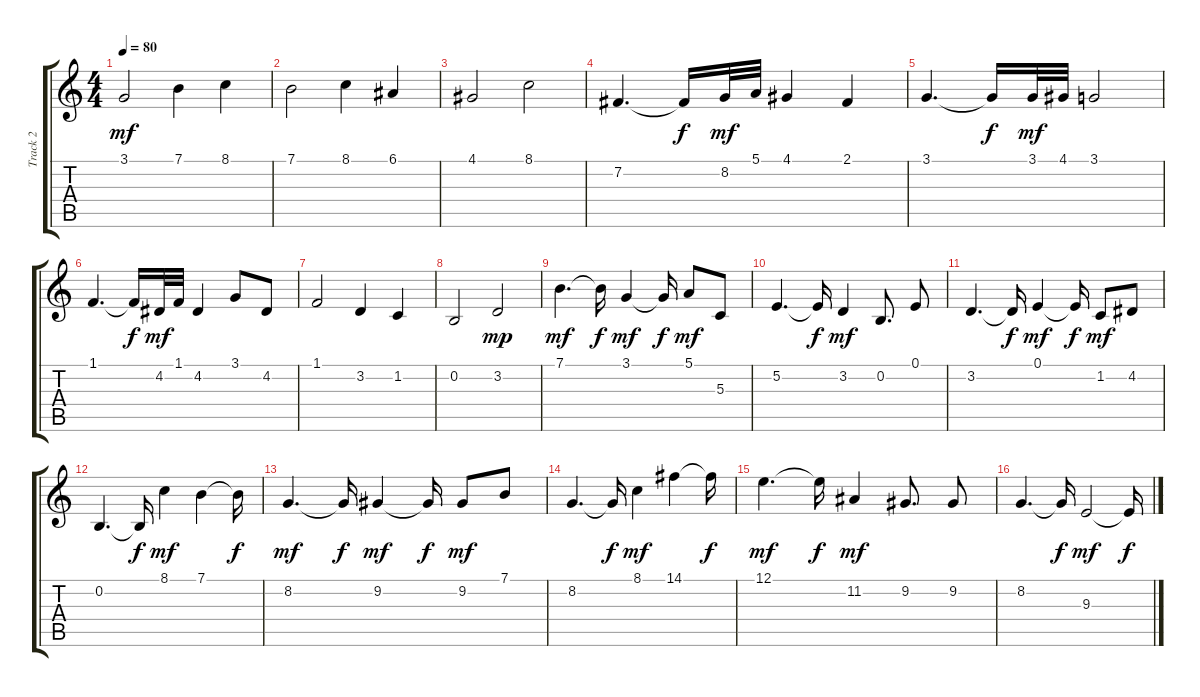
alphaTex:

\track ("Track 2" "Track 2") {instrument synthbrass2}
\staff {score tabs}
\tuning (E4 B3 G3 D3 A2 E2) {hide}
\ts (4 4)
\tempo 80
\clef g2
\ks c
3.1.2{dy mf} 7.1.4 8.1.4 |
7.1.2 8.1.4 6.1.4 |
4.1.2 8.1.2 |
7.2.4{d} 7.2{t}.16{dy f} 8.2.32{dy mf} 5.1.32 4.1.4 2.1.4 |
3.1.4{d} 3.1{t}.16{dy f} 3.1.32{dy mf} 4.1.32 3.1.2 |
1.1.4{d} 1.1{t}.16{dy f} 4.2.32{dy mf} 1.1.32 4.2.4 3.1.8 4.2.8 |
1.1.2 3.2.4 1.2.4 |
0.2.2 3.2.2{dy mp} |
7.1.4{d dy mf instrument synthbrass2} 7.1{t}.16{dy f} 3.1.4{dy mf} 3.1{t}.16{dy f} 5.1.8{dy mf} 5.3.8 |
5.2.4{d} 5.2{t}.16{dy f} 3.2.4{dy mf} 0.2.8{d} 0.1.8 |
3.2.4{d} 3.2{t}.16{dy f} 0.1.4{dy mf} 0.1{t}.16{dy f} 1.2.8{dy mf} 4.2.8 |
0.2.4{d} 0.2{t}.16{dy f} 8.1.4{dy mf} 7.1.4 7.1{t}.16{dy f} |
8.2.4{d dy mf} 8.2{t}.16{dy f} 9.2.4{dy mf} 9.2{t}.16{dy f} 9.2.8{dy mf} 7.1.8 |
8.2.4{d} 8.2{t}.16{dy f} 8.1.4{dy mf} 14.1.4 14.1{t}.16{dy f} |
12.1.4{d dy mf} 12.1{t}.16{dy f} 11.2.4{dy mf} 9.2.8{d} 9.2.8 |
8.2.4{d} 8.2{t}.16{dy f} 9.3.2{dy mf} 9.3{t}.16{dy f}
